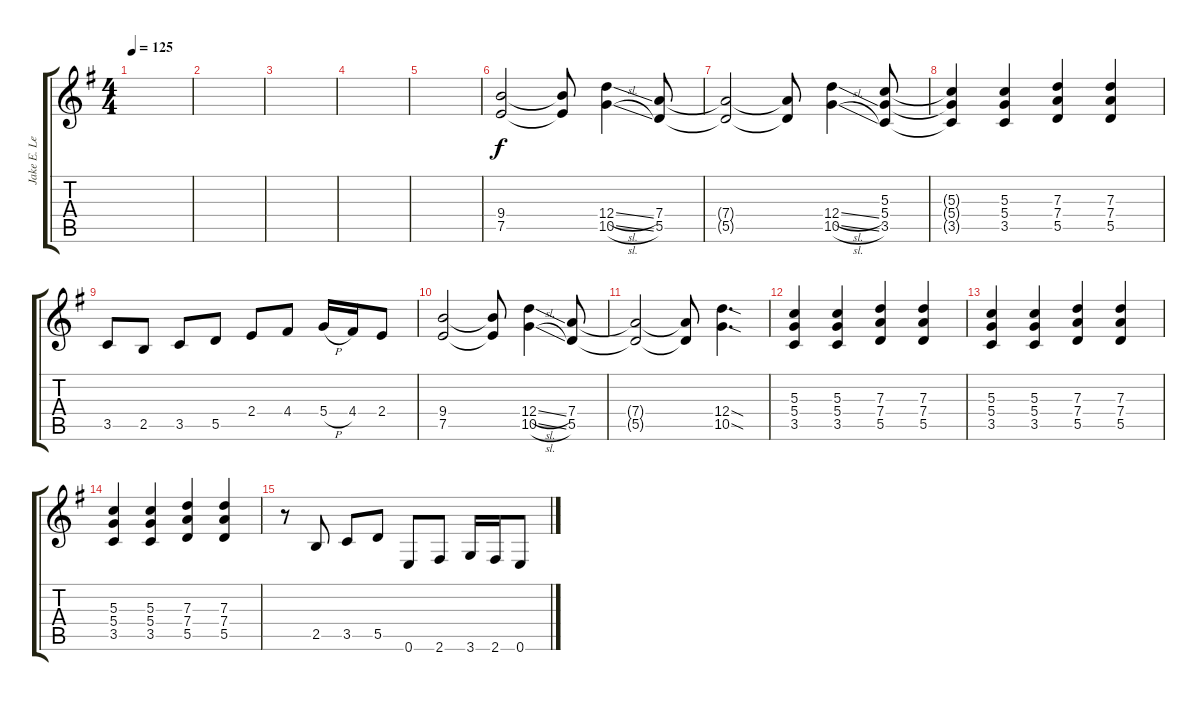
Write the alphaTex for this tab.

\track ("Jake E. Lee" "Jake E. Le") {instrument distortionguitar}
\staff {score tabs}
\tuning (E4 B3 G3 D3 A2 E2) {hide}
\ts (4 4)
\tempo 125
\clef g2
\ks eminor
|
|
|
|
|
(9.4 7.5).2{volume 13} (9.4{t} 7.5{t}).8 (12.4{sl} 10.5{sl}).4 (7.4 5.5).8 |
(7.4{t} 5.5{t}).2 (7.4{t} 5.5{t}).8 (12.4{sl} 10.5{sl}).4 (5.3 5.4 3.5).8 |
(5.3{t} 5.4{t} 3.5{t}).4 (5.3 5.4 3.5).4 (7.3 7.4 5.5).4 (7.3 7.4 5.5).4 |
3.5.8 2.5.8 3.5.8 5.5.8 2.4.8 4.4.8 5.4{h}.16 4.4.16 2.4.8 |
(9.4 7.5).2{volume 13} (9.4{t} 7.5{t}).8 (12.4{sl} 10.5{sl}).4 (7.4 5.5).8 |
(7.4{t} 5.5{t}).2 (7.4{t} 5.5{t}).8 (12.4{sod} 10.5{sod}).4{d} |
(5.3 5.4 3.5).4 (5.3 5.4 3.5).4 (7.3 7.4 5.5).4 (7.3 7.4 5.5).4 |
(5.3 5.4 3.5).4 (5.3 5.4 3.5).4 (7.3 7.4 5.5).4 (7.3 7.4 5.5).4 |
(5.3 5.4 3.5).4 (5.3 5.4 3.5).4 (7.3 7.4 5.5).4 (7.3 7.4 5.5).4 |
r.8 2.5.8 3.5.8 5.5.8 0.6.8 2.6.8 3.6.16 2.6.16 0.6.8
